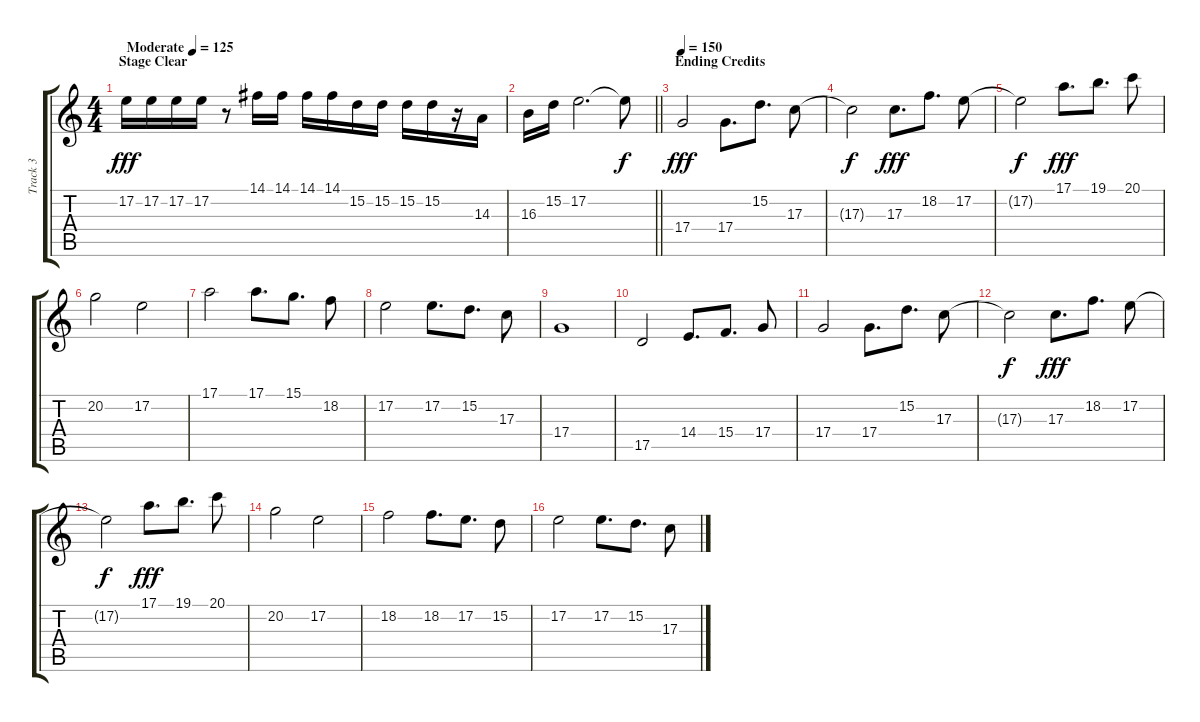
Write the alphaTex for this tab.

\track ("Track 3" "Track 3") {instrument stringensemble1}
\staff {score tabs}
\tuning (E4 B3 G3 D3 A2 E2) {hide}
\ts (4 4)
\section ("" "Stage Clear")
\tempo (125 "Moderate")
\clef g2
\ks c
17.2.16{dy fff instrument stringensemble1} 17.2.16 17.2.16 17.2.16 r.8 14.1.16 14.1.16 14.1.16 14.1.16 15.2.16 15.2.16 15.2.16 15.2.16 r.16 14.3.16 |
\barLineRight lightlight
16.3.16 15.2.16 17.2.2{d} 17.2{t}.8{dy f} |
\section ("" "Ending Credits")
\tempo 150
17.4.2{dy fff} 17.4.8{d} 15.2.8{d} 17.3.8 |
17.3{t}.2{dy f} 17.3.8{d dy fff} 18.2.8{d} 17.2.8 |
17.2{t}.2{dy f} 17.1.8{d dy fff} 19.1.8{d} 20.1.8 |
20.2.2 17.2.2 |
17.1.2 17.1.8{d} 15.1.8{d} 18.2.8 |
17.2.2 17.2.8{d} 15.2.8{d} 17.3.8 |
17.4.1 |
17.5.2 14.4.8{d} 15.4.8{d} 17.4.8 |
17.4.2 17.4.8{d} 15.2.8{d} 17.3.8 |
17.3{t}.2{dy f} 17.3.8{d dy fff} 18.2.8{d} 17.2.8 |
17.2{t}.2{dy f} 17.1.8{d dy fff} 19.1.8{d} 20.1.8 |
20.2.2 17.2.2 |
18.2.2 18.2.8{d} 17.2.8{d} 15.2.8 |
17.2.2 17.2.8{d} 15.2.8{d} 17.3.8
